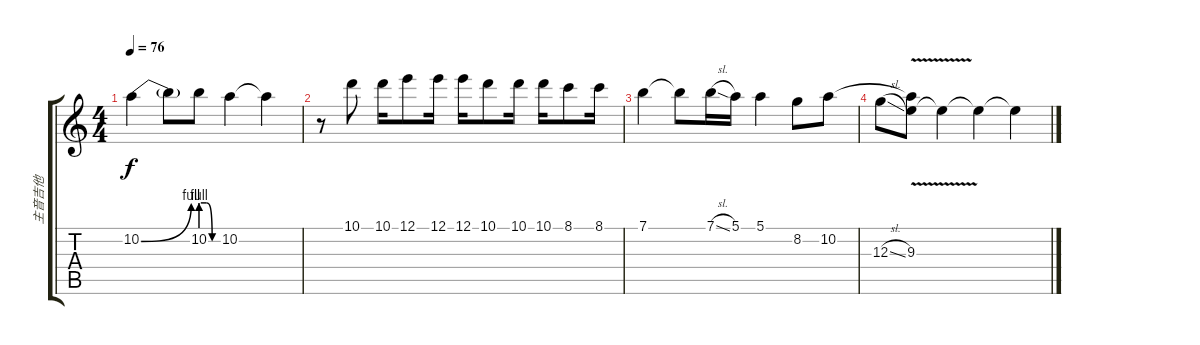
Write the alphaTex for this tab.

\track ("主音吉他" "主音吉他") {instrument overdrivenguitar}
\staff {score tabs}
\tuning (E4 B3 G3 D3 A2 E2) {hide}
\ts (4 4)
\tempo 76
\clef g2
\ks c
10.2{be (bend 0 0 60 4)}.4{dy f} 10.2{t}.8 10.2{be (custom 0 4 20 4 40 0 60 0)}.8 10.2.4 10.2{t}.4 |
r.8 10.1.8 10.1.16 12.1.8 12.1.16 12.1.16 10.1.8 10.1.16 10.1.16 8.1.8 8.1.16 |
7.1.4 7.1{t}.8 7.1{sl}.16 5.1.16 5.1.4 8.2.8 10.2.8 |
12.3{sl}.8 (10.2{t} 9.3{v}).8 9.3{t}.4 9.3{t}.4 9.3{t}.4
